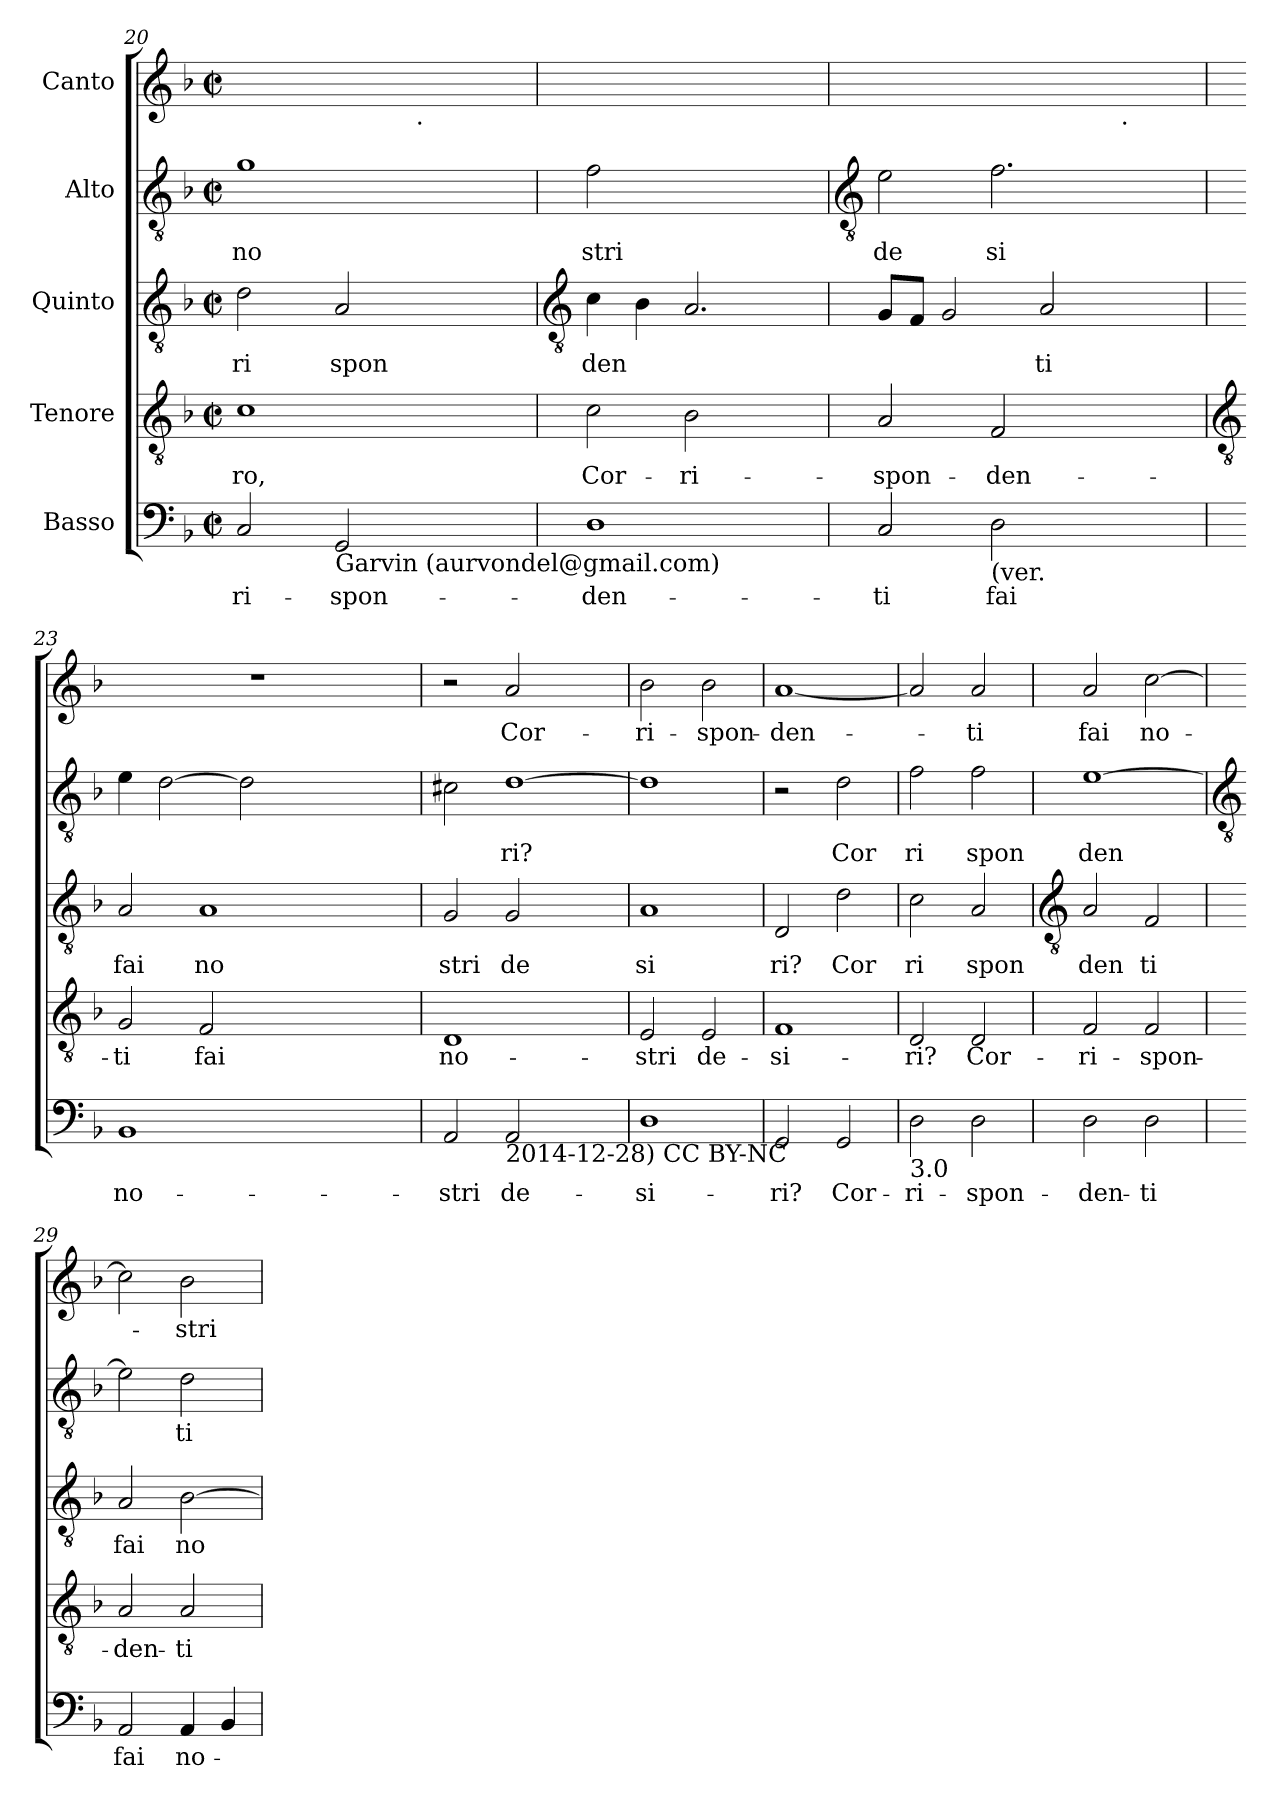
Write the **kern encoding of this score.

**kern	**text	**kern	**text	**kern	**text	**kern	**text	**kern	**text
*part5	*part5	*part4	*part4	*part3	*part3	*part2	*part2	*part1	*part1
*staff5	*staff5	*staff4	*staff4	*staff3	*staff3	*staff2	*staff2	*staff1	*staff1
*I"Basso	*	*I"Tenore	*	*I"Quinto	*	*I"Alto	*	*I"Canto	*
*clefF4	*	*clefGv2	*	*clefGv2	*	*clefGv2	*	*clefG2	*
*ITrd-3c-5	*	*ITrd-3c-5	*	*	*	*ITrd-3c-5	*	*ITrd-3c-5	*
*k[b-e-]	*	*k[b-e-]	*	*k[b-]	*	*k[b-e-]	*	*k[b-e-]	*
*B-:	*	*B-:	*	*F:	*	*B-:	*	*B-:	*
*M2/2	*	*M2/2	*	*M2/2	*	*M2/2	*	*M2/2	*
*met(c|)	*	*met(c|)	*	*met(c|)	*	*met(c|)	*	*met(c|)	*
=20	=20	=20	=20	=20	=20	=20	=20	=20	=20
!	!LO:LY:b	!	!LO:LY:b	!	!LO:LY:b	!	!LO:LY:b	!	!
2F/	-ri-	1f	-ro,	2d\	ri	1cc	no	4ryy	.
.	.	.	.	.	.	.	.	4ryy	.
!LO:TX:b:t=Garvin (aurvondel@gmail.com)	!	!	!	!	!	!	!	!	!
!	!LO:LY:b	!	!	!	!LO:LY:b	!	!	!	!
2C/	-spon-	.	.	2A/	spon	.	.	32ryy	.
.	.	.	.	.	.	.	.	32ryy	.
.	.	.	.	.	.	.	.	32ryy	.
.	.	.	.	.	.	.	.	32ryy	.
.	.	.	.	.	.	.	.	32ryy	.
.	.	.	.	.	.	.	.	32ryy	.
!	!	!	!	!	!	!	!	!LO:TX:b:t=.	!
.	.	.	.	.	.	.	.	32ryy	.
.	.	.	.	.	.	.	.	4ryy	.
.	.	.	.	.	.	.	.	4ryy	.
8..ryy	.	8..ryy	.	8..ryy	.	8..ryy	.	.	.
!!LO:LB:g=z
=21	=21	=21	=21	=21	=21	=21	=21	=21	=21
*	*	*	*	*clefGv2	*	*	*	*	*
!	!LO:LY:b	!	!LO:LY:b	!	!LO:LY:b	!	!LO:LY:b	!	!
1G	-den-	2f\	Cor-	4c\	den	2b-\	stri	4ryy	.
.	.	.	.	4B-\	.	.	.	4ryy	.
!	!	!	!LO:LY:b	!	!	!	!	!	!
.	.	2e-\	-ri-	2.A/	.	2.ryy	.	32ryy	.
.	.	.	.	.	.	.	.	2ryy	.
4ryy	.	4ryy	.	.	.	.	.	.	.
.	.	.	.	.	.	.	.	8..ryy	.
!!LO:LB:g=z
=22	=22	=22	=22	=22	=22	=22	=22	=22	=22
*	*	*	*	*	*	*clefGv2	*	*	*
!	!LO:LY:b	!	!LO:LY:b	!	!	!	!LO:LY:b	!	!
2F/	-ti	2d/	-spon-	8G/L	.	2a\	de	4ryy	.
.	.	.	.	8F/J	.	.	.	.	.
.	.	.	.	2G/	.	.	.	4ryy	.
!LO:TX:b:t=(ver.	!	!	!	!	!	!	!	!	!
!	!LO:LY:b	!	!LO:LY:b	!	!	!	!LO:LY:b	!	!
2G\	fai	2B-/	-den-	.	.	2.b-\	si	4ryy	.
!	!	!	!	!	!LO:LY:b	!	!	!	!
.	.	.	.	2A/	ti	.	.	32ryy	.
.	.	.	.	.	.	.	.	32ryy	.
.	.	.	.	.	.	.	.	32ryy	.
.	.	.	.	.	.	.	.	32ryy	.
.	.	.	.	.	.	.	.	32ryy	.
.	.	.	.	.	.	.	.	32ryy	.
!	!	!	!	!	!	!	!	!LO:TX:b:t=.	!
.	.	.	.	.	.	.	.	32ryy	.
.	.	.	.	.	.	.	.	4ryy	.
4ryy	.	4ryy	.	.	.	.	.	.	.
.	.	.	.	.	.	.	.	32ryy	.
!!LO:LB:g=z
=23	=23	=23	=23	=23	=23	=23	=23	=23	=23
*	*	*clefGv2	*	*	*	*	*	*	*
!	!LO:LY:b	!	!LO:LY:b	!	!LO:LY:b	!	!	!	!
1E-	no-	2c/	-ti	2A/	fai	4a\	.	4ryy	.
.	.	.	.	.	.	[2g\	.	4ryy	.
!	!	!	!LO:LY:b	!	!LO:LY:b	!	!	!	!
.	.	2B-/	fai	1A	no	.	.	4ryy	.
.	.	.	.	.	.	2g\]	.	32ryy	.
.	.	.	.	.	.	.	.	1r	.
2ryy	.	2ryy	.	.	.	.	.	.	.
.	.	.	.	.	.	2ryy	.	.	.
4ryy	.	4ryy	.	4ryy	.	.	.	.	.
32ryy	.	32ryy	.	32ryy	.	32ryy	.	.	.
=24	=24	=24	=24	=24	=24	=24	=24	=24	=24
!	!LO:LY:b	!	!LO:LY:b	!	!LO:LY:b	!	!	!	!
2D/	-stri	1G	no-	2G/	stri	2f#X\	.	2r	.
!LO:TX:b:t=2014-12-28) CC BY-NC	!	!	!	!	!	!	!	!	!
!	!LO:LY:b	!	!	!	!LO:LY:b	!	!LO:LY:b	!	!LO:LY:b
2D/	de-	.	.	2G/	de	[1g	ri?	2dd/	Cor-
2ryy	.	2ryy	.	2ryy	.	.	.	2ryy	.
=25	=25	=25	=25	=25	=25	=25	=25	=25	=25
!	!LO:LY:b	!	!LO:LY:b	!	!LO:LY:b	!	!	!	!LO:LY:b
1G	-si-	2A/	-stri	1A	si	1g]	.	2ee-\	-ri-
!	!	!	!LO:LY:b	!	!	!	!	!	!LO:LY:b
.	.	2A/	de-	.	.	.	.	2ee-\	-spon-
=26	=26	=26	=26	=26	=26	=26	=26	=26	=26
!	!LO:LY:b	!	!LO:LY:b	!	!LO:LY:b	!	!	!	!LO:LY:b
2C/	-ri?	1B-	-si-	2D/	ri?	2r	.	[1dd	-den-
!	!LO:LY:b	!	!	!	!LO:LY:b	!	!LO:LY:b	!	!
2C/	Cor-	.	.	2d\	Cor	2g\	Cor	.	.
=27	=27	=27	=27	=27	=27	=27	=27	=27	=27
!LO:TX:b:t=3.0	!	!	!	!	!	!	!	!	!
!	!LO:LY:b	!	!LO:LY:b	!	!LO:LY:b	!	!LO:LY:b	!	!
2G\	-ri-	2G/	-ri?	2c\	ri	2b-\	ri	2dd/]	.
!	!LO:LY:b	!	!LO:LY:b	!	!LO:LY:b	!	!LO:LY:b	!	!LO:LY:b
2G\	-spon-	2G/	Cor-	2A/	spon	2b-\	spon	2dd/	-ti
!!LO:LB:g=z
=28	=28	=28	=28	=28	=28	=28	=28	=28	=28
*	*	*	*	*clefGv2	*	*	*	*	*
!	!LO:LY:b	!	!LO:LY:b	!	!LO:LY:b	!	!LO:LY:b	!	!LO:LY:b
2G\	-den-	2B-/	-ri-	2A/	den	[1a	den	2dd/	fai
!	!LO:LY:b	!	!LO:LY:b	!	!LO:LY:b	!	!	!	!LO:LY:b
2G\	-ti	2B-/	-spon-	2F/	ti	.	.	[2ff\	no-
!!LO:LB:g=z
=29	=29	=29	=29	=29	=29	=29	=29	=29	=29
*	*	*	*	*	*	*clefGv2	*	*	*
!	!LO:LY:b	!	!LO:LY:b	!	!LO:LY:b	!	!	!	!
2D/	fai	2d/	-den-	2A/	fai	2a\]	.	2ff\]	.
!	!LO:LY:b	!	!LO:LY:b	!	!LO:LY:b	!	!LO:LY:b	!	!LO:LY:b
4D/	no-	2d/	-ti	[2B-\	no	2g\	ti	2ee-\	-stri
4E-/	.	.	.	.	.	.	.	.	.
=	=	=	=	=	=	=	=	=	=
*-	*-	*-	*-	*-	*-	*-	*-	*-	*-
